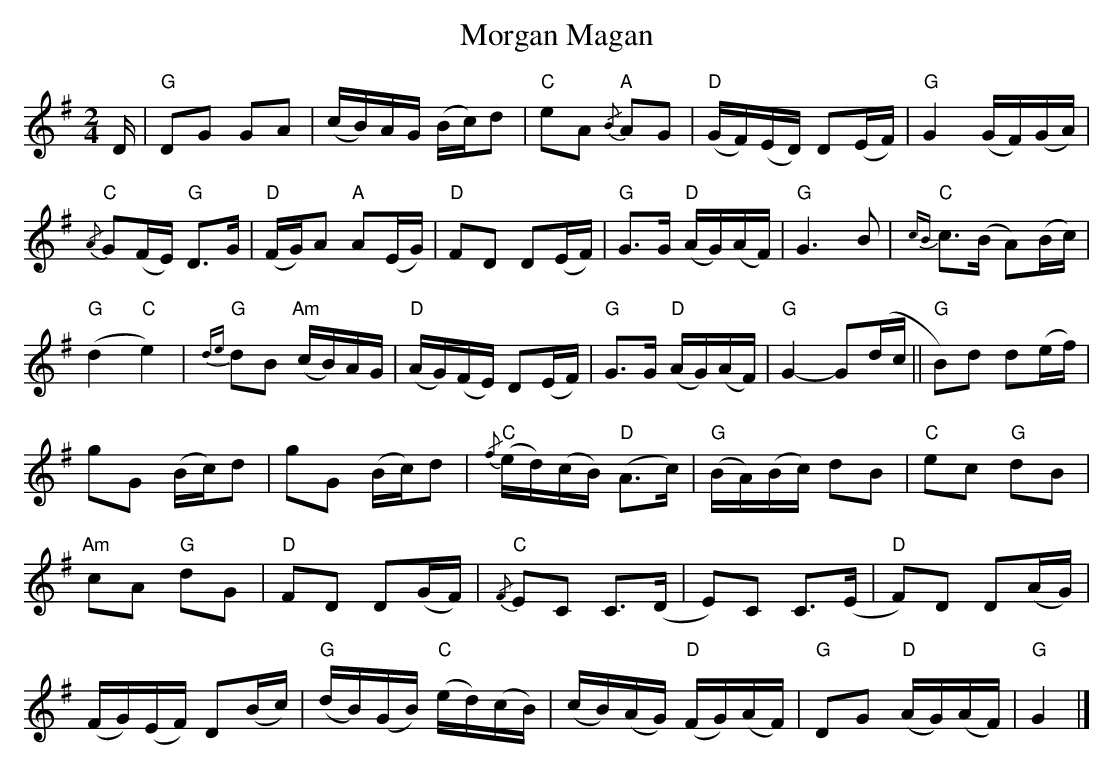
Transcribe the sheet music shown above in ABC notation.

X:1
T:Morgan Magan
M:2/4
L:1/16
Q:100
K:G
D|\
"G"D2G2 G2A2|(cB)AG (Bc)d2|"C"e2A2 "A"{/B}A2G2|"D"(GF)(ED) D2(EF)|"G"G4 (GF)(GA)|
"C"{/A}G2(FE) "G"D3G|"D"(FG)A2 "A"A2(EG)|"D"F2D2 D2(EF)|"G"G3G "D"(AG)(AF)|"G"G6 B2|{cB}"C"c3(B A2)(Bc)|
"G"(d4 "C"e4)|"G"{de}d2B2 "Am"(cB)AG|"D"(AG)(FE) D2(EF)|"G"G3G "D"(AG)(AF)|"G"G4-G2(dc||"G"B2)d2 d2(ef)|
g2G2 (Bc)d2|g2G2 (Bc)d2|{/f}"C"(ed)(cB) "D"(A3c)|"G"(BA)(Bc) d2B2|"C"e2c2 "G"d2B2|
"Am"c2A2 "G"d2G2|"D"F2D2 D2(GF)|{/F}"C"E2C2 C3(D|E2)C2 C3(E|"D"F2)D2 D2(AG)|
(FG)(EF) D2(Bc)|"G"(dB)(GB) "C"(ed)(cB)|(cB)(AG) "D"(FG)(AF)|"G"D2G2 "D"(AG)(AF)|"G"G4|]
